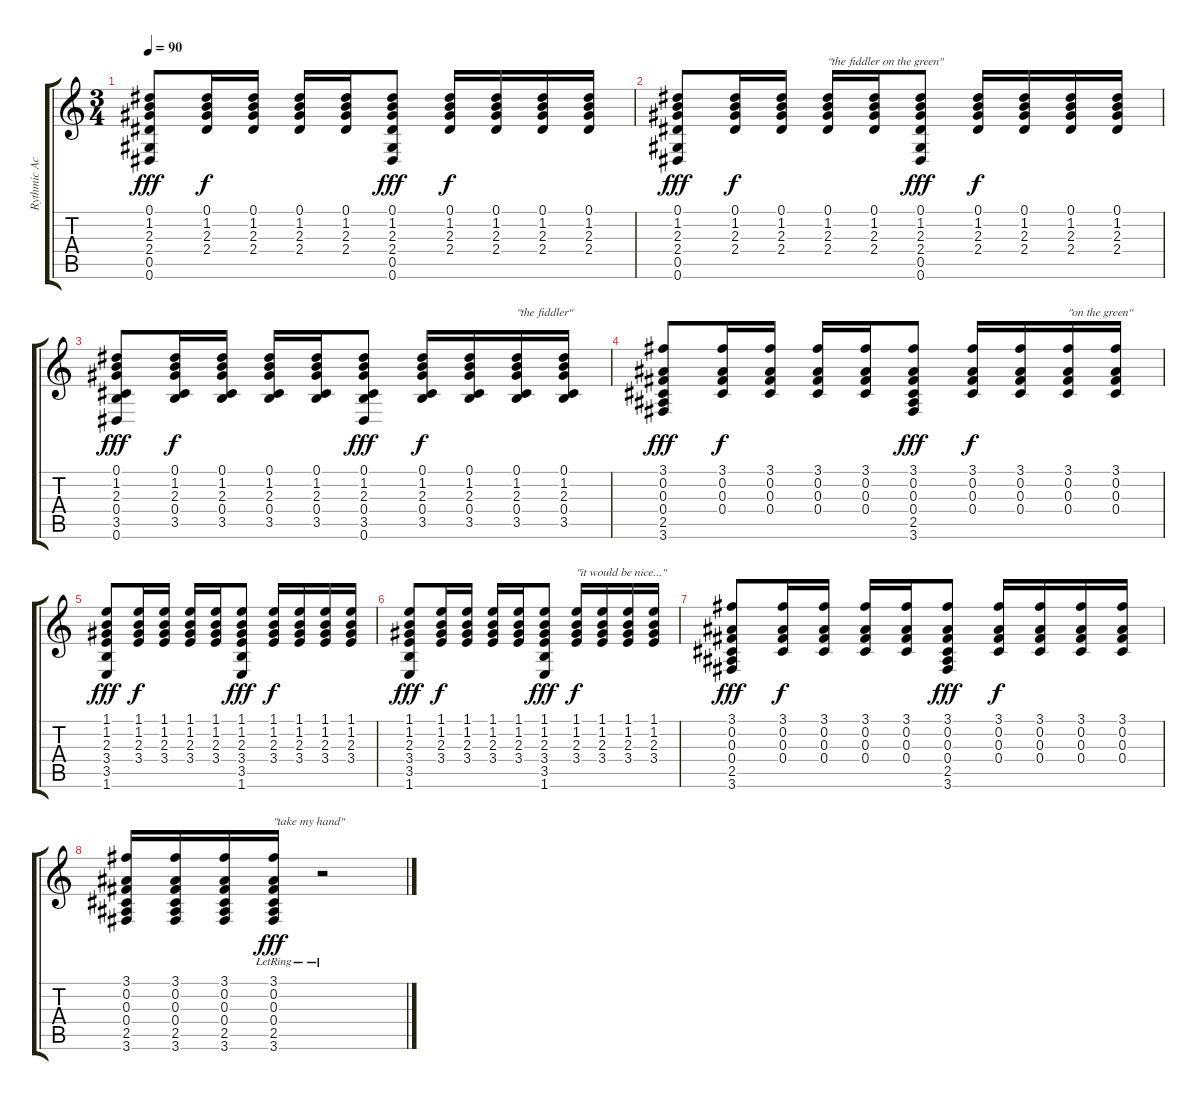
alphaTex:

\track ("Rythmic Acoustic Guitar" "Rythmic Ac") {instrument acousticguitarnylon}
\staff {score tabs}
\tuning (Eb4 Bb3 Gb3 Db3 Ab2 Eb2) {hide}
\ts (3 4)
\tempo 90
\clef g2
\ks c
(0.1 1.2 2.3 2.4 0.5 0.6).8{dy fff} (0.1 1.2 2.3 2.4).16{dy f} (0.1 1.2 2.3 2.4).16 (0.1 1.2 2.3 2.4).16 (0.1 1.2 2.3 2.4).16 (0.1 1.2 2.3 2.4 0.5 0.6).8{dy fff} (0.1 1.2 2.3 2.4).16{dy f} (0.1 1.2 2.3 2.4).16 (0.1 1.2 2.3 2.4).16 (0.1 1.2 2.3 2.4).16 |
(0.1 1.2 2.3 2.4 0.5 0.6).8{dy fff} (0.1 1.2 2.3 2.4).16{dy f} (0.1 1.2 2.3 2.4).16 (0.1 1.2 2.3 2.4).16{txt "\"the fiddler on the green\""} (0.1 1.2 2.3 2.4).16 (0.1 1.2 2.3 2.4 0.5 0.6).8{dy fff} (0.1 1.2 2.3 2.4).16{dy f} (0.1 1.2 2.3 2.4).16 (0.1 1.2 2.3 2.4).16 (0.1 1.2 2.3 2.4).16 |
(0.1 1.2 2.3 0.4 3.5 0.6).8{dy fff} (0.1 1.2 2.3 0.4 3.5).16{dy f} (0.1 1.2 2.3 0.4 3.5).16 (0.1 1.2 2.3 0.4 3.5).16 (0.1 1.2 2.3 0.4 3.5).16 (0.1 1.2 2.3 0.4 3.5 0.6).8{dy fff} (0.1 1.2 2.3 0.4 3.5).16{dy f} (0.1 1.2 2.3 0.4 3.5).16 (0.1 1.2 2.3 0.4 3.5).16{txt "\"the fiddler\""} (0.1 1.2 2.3 0.4 3.5).16 |
(3.1 0.2 0.3 0.4 2.5 3.6).8{dy fff} (3.1 0.2 0.3 0.4).16{dy f} (3.1 0.2 0.3 0.4).16 (3.1 0.2 0.3 0.4).16 (3.1 0.2 0.3 0.4).16 (3.1 0.2 0.3 0.4 2.5 3.6).8{dy fff} (3.1 0.2 0.3 0.4).16{dy f} (3.1 0.2 0.3 0.4).16 (3.1 0.2 0.3 0.4).16{txt "\"on the green\""} (3.1 0.2 0.3 0.4).16 |
(1.1 1.2 2.3 3.4 3.5 1.6).8{dy fff} (1.1 1.2 2.3 3.4).16{dy f} (1.1 1.2 2.3 3.4).16 (1.1 1.2 2.3 3.4).16 (1.1 1.2 2.3 3.4).16 (1.1 1.2 2.3 3.4 3.5 1.6).8{dy fff} (1.1 1.2 2.3 3.4).16{dy f} (1.1 1.2 2.3 3.4).16 (1.1 1.2 2.3 3.4).16 (1.1 1.2 2.3 3.4).16 |
(1.1 1.2 2.3 3.4 3.5 1.6).8{dy fff} (1.1 1.2 2.3 3.4).16{dy f} (1.1 1.2 2.3 3.4).16 (1.1 1.2 2.3 3.4).16 (1.1 1.2 2.3 3.4).16 (1.1 1.2 2.3 3.4 3.5 1.6).8{dy fff} (1.1 1.2 2.3 3.4).16{txt "\"it would be nice...\"" dy f} (1.1 1.2 2.3 3.4).16 (1.1 1.2 2.3 3.4).16 (1.1 1.2 2.3 3.4).16 |
(3.1 0.2 0.3 0.4 2.5 3.6).8{dy fff} (3.1 0.2 0.3 0.4).16{dy f} (3.1 0.2 0.3 0.4).16 (3.1 0.2 0.3 0.4).16 (3.1 0.2 0.3 0.4).16 (3.1 0.2 0.3 0.4 2.5 3.6).8{dy fff} (3.1 0.2 0.3 0.4).16{dy f} (3.1 0.2 0.3 0.4).16 (3.1 0.2 0.3 0.4).16 (3.1 0.2 0.3 0.4).16 |
(3.1 0.2 0.3 0.4 2.5 3.6).16 (3.1 0.2 0.3 0.4 2.5 3.6).16 (3.1 0.2 0.3 0.4 2.5 3.6).16 (3.1{lr} 0.2 0.3 0.4 2.5 3.6).16{txt "\"take my hand\"" dy fff} r.2
